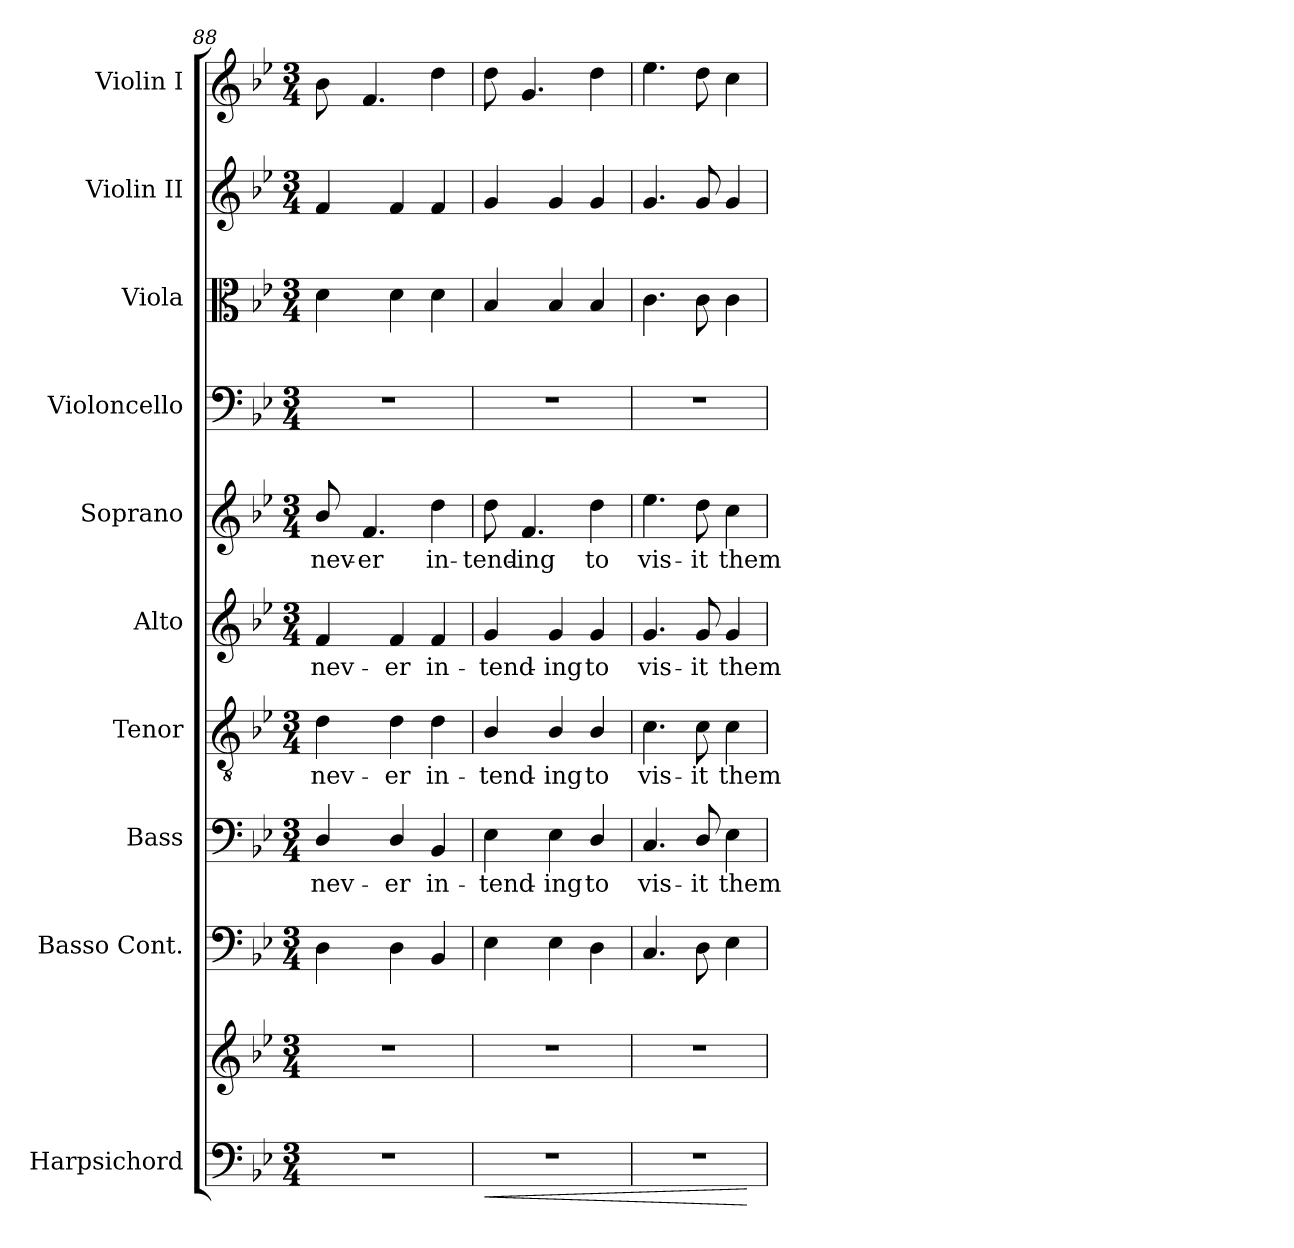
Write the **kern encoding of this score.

**kern	**kern	**dynam	**kern	**kern	**text	**kern	**text	**kern	**text	**kern	**text	**kern	**kern	**kern	**kern
*part10	*part10	*part10	*part9	*part8	*part8	*part7	*part7	*part6	*part6	*part5	*part5	*part4	*part3	*part2	*part1
*staff11	*staff10	*staff10/11	*staff9	*staff8	*staff8	*staff7	*staff7	*staff6	*staff6	*staff5	*staff5	*staff4	*staff3	*staff2	*staff1
*I"Harpsichord	*	*	*I"Basso Cont.	*I"Bass	*	*I"Tenor	*	*I"Alto	*	*I"Soprano	*	*I"Violoncello	*I"Viola	*I"Violin II	*I"Violin I
*I'Hpsd.	*	*	*	*I'B.	*	*I'T.	*	*I'A.	*	*I'S.	*	*I'Vc.	*	*	*
*clefF4	*clefG2	*	*clefF4	*clefF4	*	*clefGv2	*	*clefG2	*	*clefG2	*	*clefF4	*clefC3	*clefG2	*clefG2
*	*	*	*	*	*	*ITrd7c12	*	*	*	*	*	*	*	*	*
*k[b-e-]	*k[b-e-]	*	*k[b-e-]	*k[b-e-]	*	*k[b-e-]	*	*k[b-e-]	*	*k[b-e-]	*	*k[b-e-]	*k[b-e-]	*k[b-e-]	*k[b-e-]
*B-:	*B-:	*	*B-:	*B-:	*	*B-:	*	*B-:	*	*B-:	*	*B-:	*B-:	*B-:	*B-:
*M3/4	*M3/4	*	*M3/4	*M3/4	*	*M3/4	*	*M3/4	*	*M3/4	*	*M3/4	*M3/4	*M3/4	*M3/4
=88	=88	=88	=88	=88	=88	=88	=88	=88	=88	=88	=88	=88	=88	=88	=88
!LO:N:vis=1	!LO:N:vis=1	!	!	!	!	!	!	!	!	!	!	!	!	!	!
!	!	!	!	!	!LO:LY:b:color=#000000	!	!	!	!	!	!	!	!	!	!
!	!	!	!	!	!	!	!LO:LY:b:color=#000000	!	!	!	!	!	!	!	!
!	!	!	!	!	!	!	!	!	!LO:LY:b:color=#000000	!	!	!	!	!	!
!	!	!	!	!	!	!	!	!	!	!	!LO:LY:b:color=#000000	!LO:N:vis=1	!	!	!
2.r	2.r	.	4Di\	4Di/	nev-	4Di\	nev-	4fi/	nev-	8b-i/	nev-	2.r	4di\	4fi/	8b-i\
!	!	!	!	!	!	!	!	!	!	!	!LO:LY:b:color=#000000	!	!	!	!
.	.	.	.	.	.	.	.	.	.	4.fi/	-er	.	.	.	4.fi/
!	!	!	!	!	!LO:LY:b:color=#000000	!	!	!	!	!	!	!	!	!	!
!	!	!	!	!	!	!	!LO:LY:b:color=#000000	!	!	!	!	!	!	!	!
!	!	!	!	!	!	!	!	!	!LO:LY:b:color=#000000	!	!	!	!	!	!
.	.	.	4Di\	4Di/	-er	4Di\	-er	4fi/	-er	.	.	.	4di\	4fi/	.
!	!	!	!	!	!LO:LY:b:color=#000000	!	!	!	!	!	!	!	!	!	!
!	!	!	!	!	!	!	!LO:LY:b:color=#000000	!	!	!	!	!	!	!	!
!	!	!	!	!	!	!	!	!	!LO:LY:b:color=#000000	!	!	!	!	!	!
!	!	!	!	!	!	!	!	!	!	!	!LO:LY:b:color=#000000	!	!	!	!
.	.	.	4BB-i/	4BB-i/	in-	4Di\	in-	4fi/	in-	4ddi\	in-	.	4di\	4fi/	4ddi\
=89	=89	=89	=89	=89	=89	=89	=89	=89	=89	=89	=89	=89	=89	=89	=89
!LO:N:vis=1	!LO:N:vis=1	!LO:HP:b=2	!	!	!	!	!	!	!	!	!	!	!	!	!
!	!	!	!	!	!LO:LY:b:color=#000000	!	!	!	!	!	!	!	!	!	!
!	!	!	!	!	!	!	!LO:LY:b:color=#000000	!	!	!	!	!	!	!	!
!	!	!	!	!	!	!	!	!	!LO:LY:b:color=#000000	!	!	!	!	!	!
!	!	!	!	!	!	!	!	!	!	!	!LO:LY:b:color=#000000	!LO:N:vis=1	!	!	!
2.r	2.r	<	4E-i\	4E-i\	-tend-	4BB-i/	-tend-	4gi/	-tend-	8ddi\	-tend-	2.r	4B-i/	4gi/	8ddi\
!	!	!	!	!	!	!	!	!	!	!	!LO:LY:b:color=#000000	!	!	!	!
.	.	.	.	.	.	.	.	.	.	4.fi/	-ing	.	.	.	4.gi/
!	!	!	!	!	!LO:LY:b:color=#000000	!	!	!	!	!	!	!	!	!	!
!	!	!	!	!	!	!	!LO:LY:b:color=#000000	!	!	!	!	!	!	!	!
!	!	!	!	!	!	!	!	!	!LO:LY:b:color=#000000	!	!	!	!	!	!
.	.	.	4E-i\	4E-i\	-ing	4BB-i/	-ing	4gi/	-ing	.	.	.	4B-i/	4gi/	.
!	!	!	!	!	!LO:LY:b:color=#000000	!	!	!	!	!	!	!	!	!	!
!	!	!	!	!	!	!	!LO:LY:b:color=#000000	!	!	!	!	!	!	!	!
!	!	!	!	!	!	!	!	!	!LO:LY:b:color=#000000	!	!	!	!	!	!
!	!	!	!	!	!	!	!	!	!	!	!LO:LY:b:color=#000000	!	!	!	!
.	.	.	4Di\	4Di/	to	4BB-i/	to	4gi/	to	4ddi\	to	.	4B-i/	4gi/	4ddi\
!!LO:PB:g=z
=90	=90	=90	=90	=90	=90	=90	=90	=90	=90	=90	=90	=90	=90	=90	=90
!LO:N:vis=1	!LO:N:vis=1	!	!	!	!	!	!	!	!	!	!	!	!	!	!
!	!	!	!	!	!LO:LY:b:color=#000000	!	!	!	!	!	!	!	!	!	!
!	!	!	!	!	!	!	!LO:LY:b:color=#000000	!	!	!	!	!	!	!	!
!	!	!	!	!	!	!	!	!	!LO:LY:b:color=#000000	!	!	!	!	!	!
!	!	!	!	!	!	!	!	!	!	!	!LO:LY:b:color=#000000	!LO:N:vis=1	!	!	!
2.r	2.r	.	4.Ci/	4.Ci/	vis-	4.Ci\	vis-	4.gi/	vis-	4.ee-i\	vis-	2.r	4.ci\	4.gi/	4.ee-i\
!	!	!	!	!	!LO:LY:b:color=#000000	!	!	!	!	!	!	!	!	!	!
!	!	!	!	!	!	!	!LO:LY:b:color=#000000	!	!	!	!	!	!	!	!
!	!	!	!	!	!	!	!	!	!LO:LY:b:color=#000000	!	!	!	!	!	!
!	!	!	!	!	!	!	!	!	!	!	!LO:LY:b:color=#000000	!	!	!	!
.	.	.	8Di\	8Di/	-it	8Ci\	-it	8gi/	-it	8ddi\	-it	.	8ci\	8gi/	8ddi\
!	!	!	!	!	!LO:LY:b:color=#000000	!	!	!	!	!	!	!	!	!	!
!	!	!	!	!	!	!	!LO:LY:b:color=#000000	!	!	!	!	!	!	!	!
!	!	!	!	!	!	!	!	!	!LO:LY:b:color=#000000	!	!	!	!	!	!
!	!	!	!	!	!	!	!	!	!	!	!LO:LY:b:color=#000000	!	!	!	!
.	.	.	4E-i\	4E-i\	them	4Ci\	them	4gi/	them	4cci\	them	.	4ci\	4gi/	4cci\
.	.	[	.	.	.	.	.	.	.	.	.	.	.	.	.
=	=	=	=	=	=	=	=	=	=	=	=	=	=	=	=
*-	*-	*-	*-	*-	*-	*-	*-	*-	*-	*-	*-	*-	*-	*-	*-
